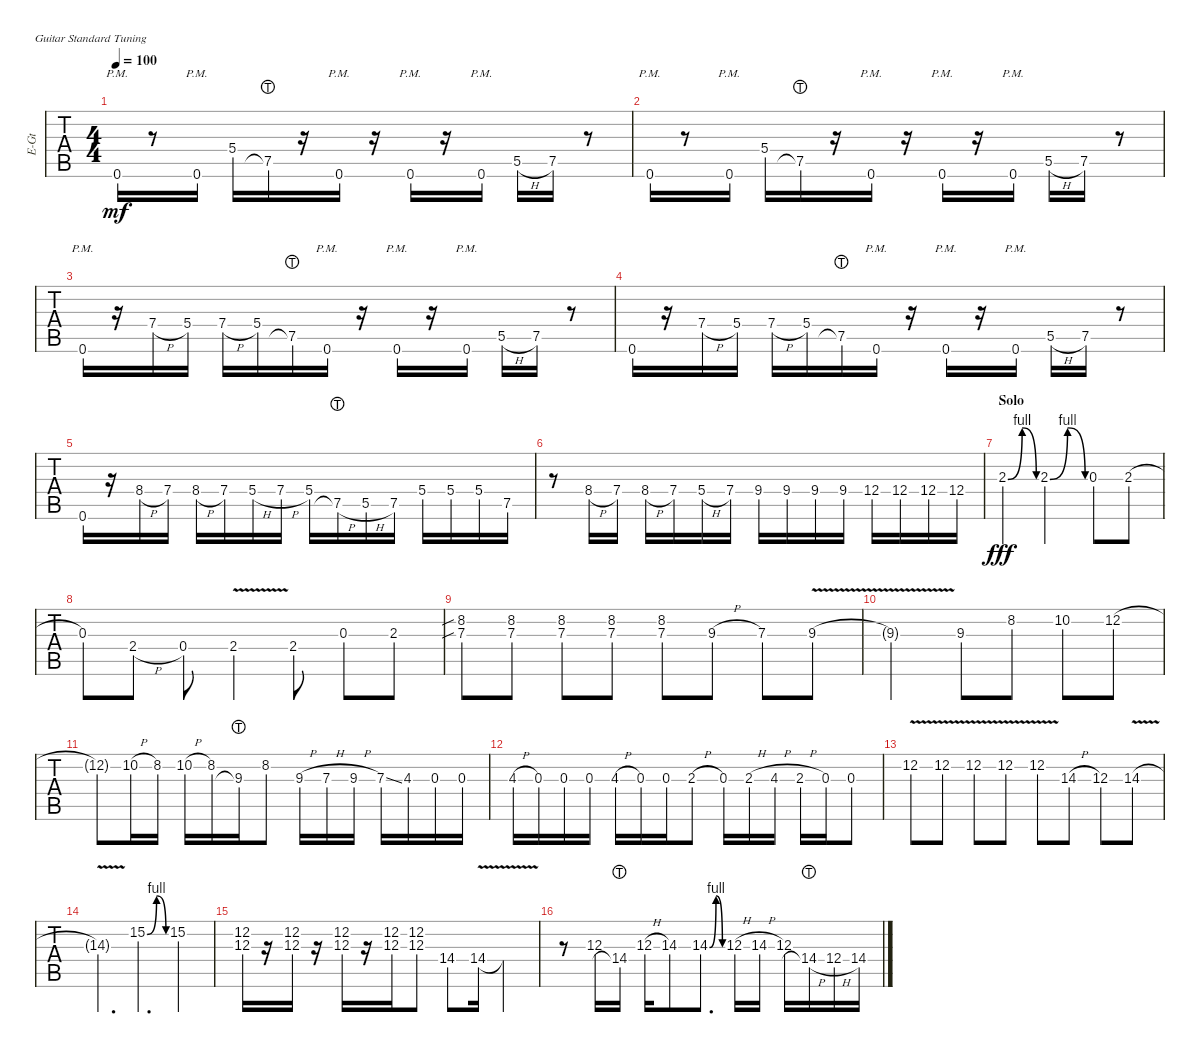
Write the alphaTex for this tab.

\defaultSystemsLayout 4
\bracketExtendMode groupsimilarinstruments
\otherSystemsTrackNameOrientation horizontal
\track ("Matthew" "E-Gt") {instrument distortionguitar}
\staff {tabs}
\tuning (E4 B3 G3 D3 A2 E2)
\ts (4 4)
\tempo 100
\clef g2
\ks c
0.6{pm}.16{dy mf} r.8 0.6{pm}.16 5.4.16 7.5{lht}.16 r.16 0.6{pm}.16 r.16 0.6{pm}.16 r.16 0.6{pm}.16 5.5{h}.16 7.5.16 r.8 |
0.6{pm}.16 r.8 0.6{pm}.16 5.4.16 7.5{lht}.16 r.16 0.6{pm}.16 r.16 0.6{pm}.16 r.16 0.6{pm}.16 5.5{h}.16 7.5.16 r.8 |
0.6{pm}.16 r.16 7.4{h}.16 5.4.16 7.4{h}.16 5.4.16 7.5{lht}.16 0.6{pm}.16 r.16 0.6{pm}.16 r.16 0.6{pm}.16 5.5{h}.16 7.5.16 r.8 |
0.6.16 r.16 7.4{h}.16 5.4.16 7.4{h}.16 5.4.16 7.5{lht}.16 0.6{pm}.16 r.16 0.6{pm}.16 r.16 0.6{pm}.16 5.5{h}.16 7.5.16 r.8 |
0.6.16 r.16 8.4{h acc #}.16 7.4.16 8.4{h acc #}.16 7.4.16 5.4{h}.16 7.4{h}.16 5.4.16 7.5{h lht}.16 5.5{h}.16 7.5.16 5.4.16 5.4.16 5.4.16 7.5.16 |
r.8 8.4{h acc #}.16 7.4.16 8.4{h acc #}.16 7.4.16 5.4{h}.16 7.4.16 9.4.16 9.4.16 9.4.16 9.4.16 12.4.16 12.4.16 12.4.16 12.4.16 |
\section ("" "Solo")
2.3{be (bendrelease 0 0 10.2 4 33 4 54.6 0)}.4{dy fff} 2.3{be (bendrelease 0 0 10.2 4 45 4 59.4 0)}.2 0.3.8 2.3{h}.8 |
0.3.8 2.4{h}.8 0.4.8 2.4{v}.4 2.4.8 0.3.8 2.3.8 |
(7.3{sib} 8.2{sib}).8 (8.2 7.3).8 (8.2 7.3).8 (8.2 7.3).8 (8.2 7.3).8 9.3{h}.8 7.3.8 9.3{v}.8 |
9.3{v t}.2 9.3.8 8.2.8 10.2.8 12.2.8 |
12.2{t}.8 10.2{h}.16 8.2.16 10.2{h}.16 8.2.16 9.3{lht}.16 8.2.8 9.3{h}.16 7.3{h}.16 9.3{h}.16 7.3{ss}.16 4.3.16 0.3.16 0.3.16 |
4.3{h}.16 0.3.16 0.3.16 0.3.16 4.3{h}.16 0.3.16 0.3.16 2.3{h}.8 0.3.16 2.3{h}.16 4.3{h}.16 2.3{h}.16 0.3.16 0.3.8 |
12.2{v}.8 12.2{v}.8 12.2{v}.8 12.2{v}.8 12.2{v}.8 14.3{h}.8 12.3.8 14.3{v}.8 |
14.3{v t}.4{d} 15.2{be (bendrelease 0 0 10.2 4 33 4 44.4 0)}.4{d} 15.2.4 |
(12.2 12.3).16 r.16 (12.3 12.2).16 r.16 (12.3 12.2).16 r.16 (12.3 12.2).16 (12.3 12.2).8 14.4.8 14.4{v}.16 14.4{v t}.4 |
r.8 12.3.16 14.4{lht}.16 12.3{h}.16 14.3.8 14.3{be (bendrelease 0 0 10.2 4 43.8 4 60 0)}.8{d} 12.3{h}.16 14.3{h}.16 12.3.16 14.4{h lht}.16 12.4{h}.16 14.4.16
